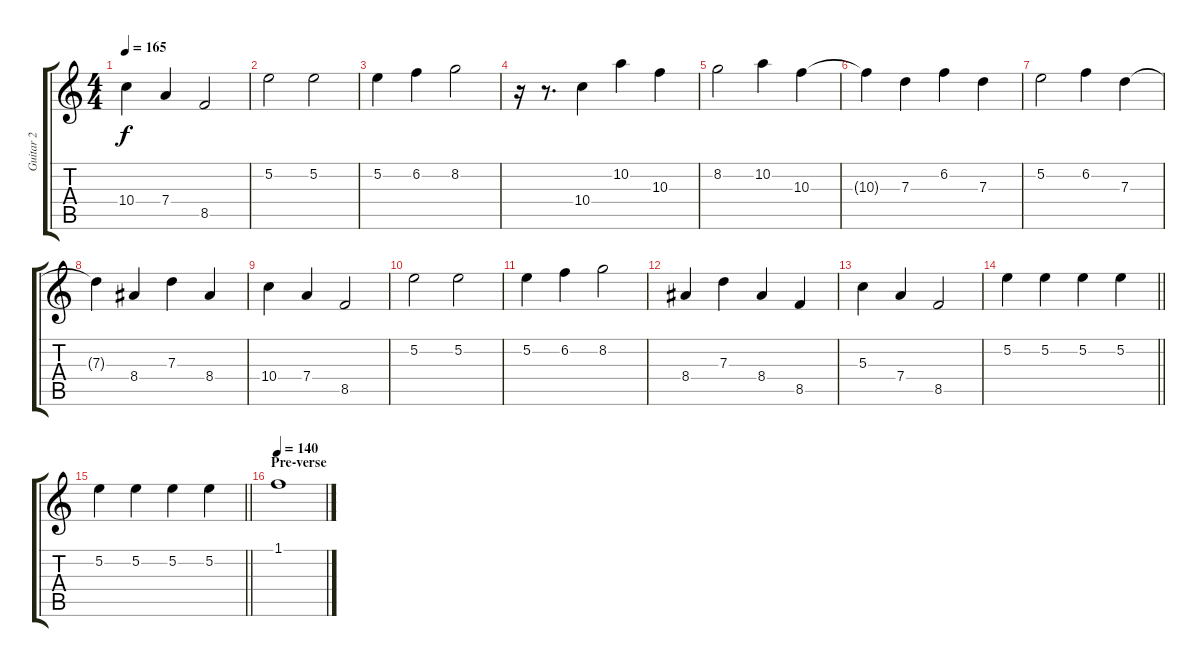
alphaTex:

\track ("Guitar 2" "Guitar 2") {instrument acousticguitarsteel}
\staff {score tabs}
\tuning (E4 B3 G3 D3 A2 E2) {hide}
\ts (4 4)
\tempo 165
\clef g2
\ks c
10.4.4{dy f} 7.4.4 8.5.2 |
5.2.2 5.2.2 |
5.2.4 6.2.4 8.2.2 |
r.16 r.8{d} 10.4.4 10.2.4 10.3.4 |
8.2.2 10.2.4 10.3.4 |
10.3{t}.4 7.3.4 6.2.4 7.3.4 |
5.2.2 6.2.4 7.3.4 |
7.3{t}.4 8.4.4 7.3.4 8.4.4 |
10.4.4 7.4.4 8.5.2 |
5.2.2 5.2.2 |
5.2.4 6.2.4 8.2.2 |
8.4.4 7.3.4 8.4.4 8.5.4 |
5.3.4 7.4.4 8.5.2 |
\barLineRight lightlight
5.2.4 5.2.4 5.2.4 5.2.4 |
\barLineRight lightlight
5.2.4 5.2.4 5.2.4 5.2.4 |
\section ("" "Pre-verse")
\tempo 140
1.1.1
